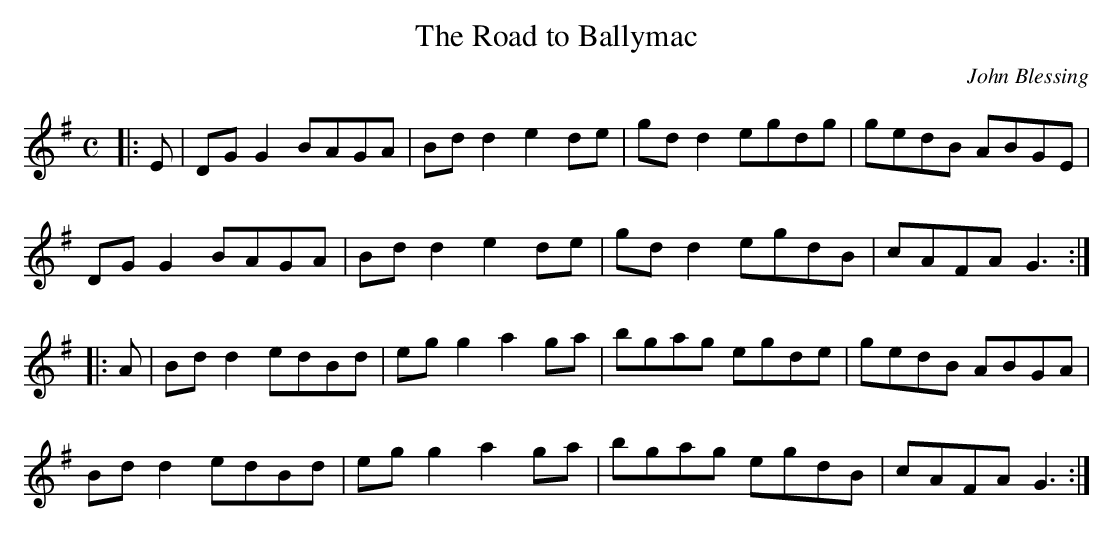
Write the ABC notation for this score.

X:1
T:Road to Ballymac, The
C:John Blessing
M:C
K:G
|:E | DG G2 BAGA | Bd d2 e2 de | gd d2 egdg | gedB ABGE |
DG G2 BAGA | Bd d2 e2 de | gd d2 egdB | cAFA G3:|
|:A | Bd d2 edBd | eg g2 a2 ga | bgag egde | gedB ABGA |
Bd d2 edBd | eg g2 a2 ga | bgag egdB | cAFA G3:|
